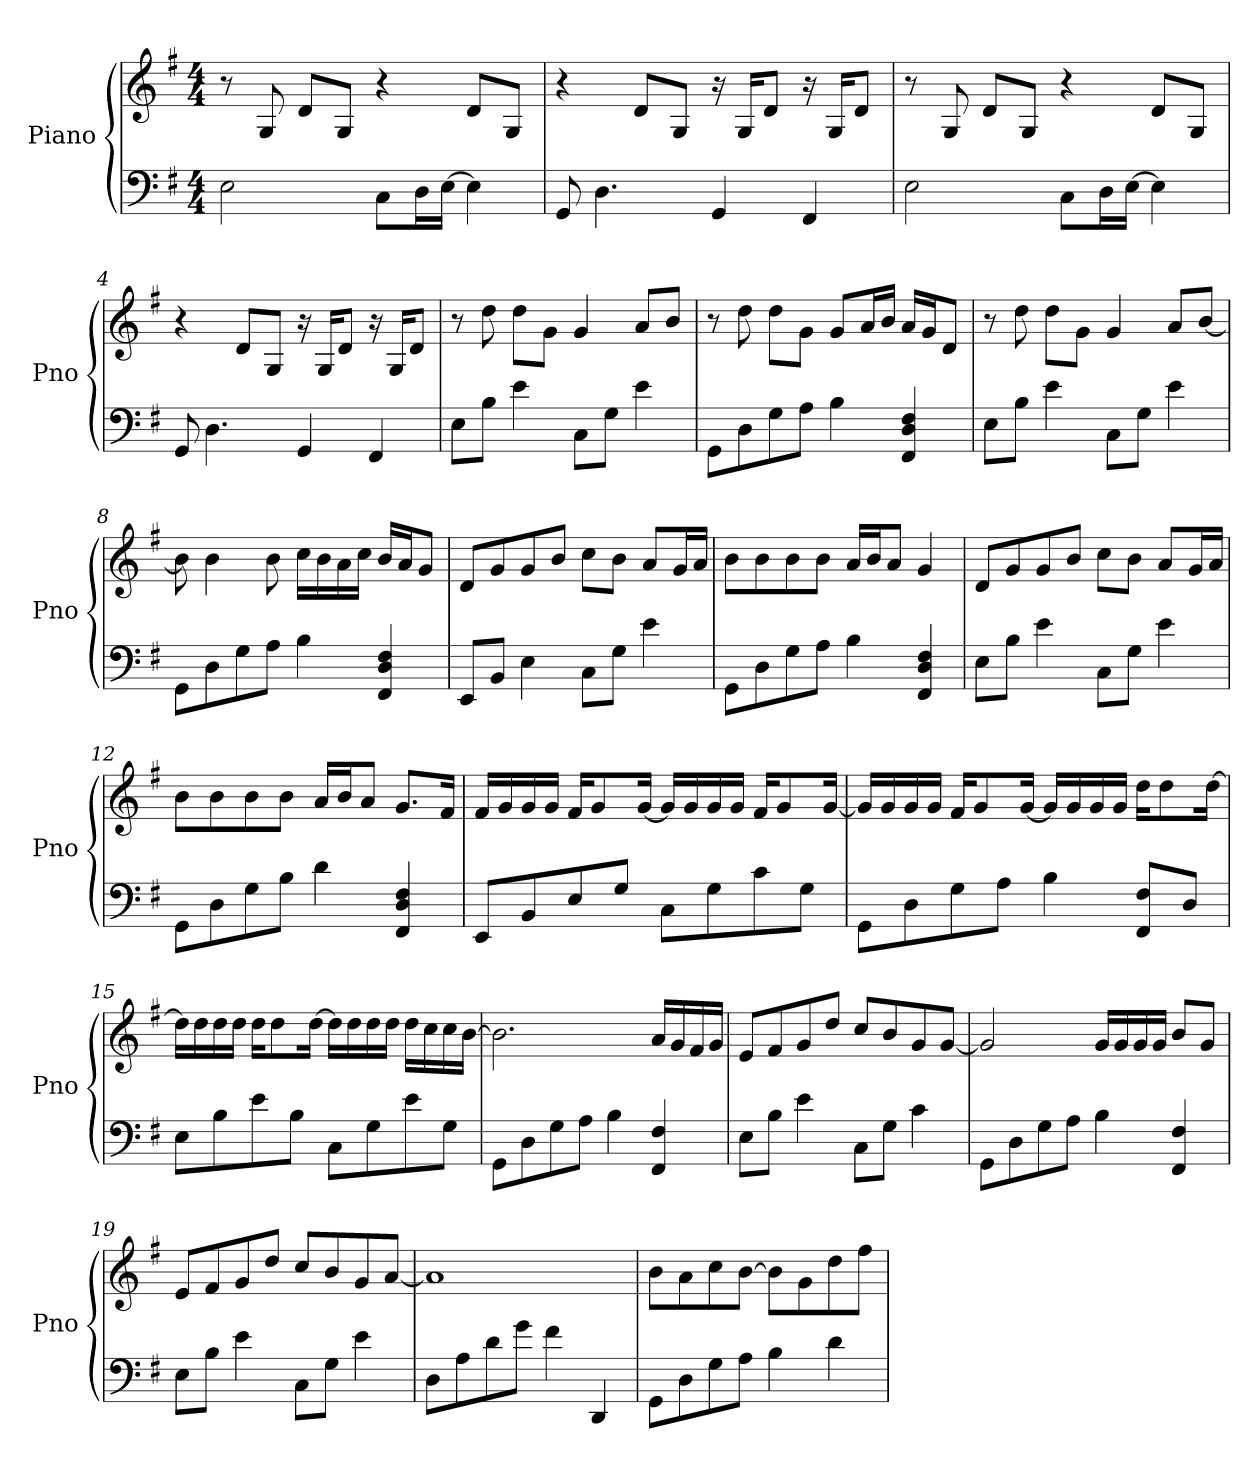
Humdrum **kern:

**kern	**kern
*part2	*part1
*staff2	*staff1
*I"Piano	*I"Piano
*I'Pno	*I'Pno
*clefF4	*clefG2
*k[f#]	*k[f#]
*M4/4	*M4/4
=1	=1
2E\	8r
.	8G/
.	8d/L
.	8G/J
8C\L	4r
16D\L	.
[16E\JJ	.
4E\]	8d/L
.	8G/J
=2	=2
8GG/	4r
4.D\	.
.	8d/L
.	8G/J
4GG/	16r
.	16G/KL
.	8d/J
4FF#/	16r
.	16G/KL
.	8d/J
=3	=3
2E\	8r
.	8G/
.	8d/L
.	8G/J
8C\L	4r
16D\L	.
[16E\JJ	.
4E\]	8d/L
.	8G/J
=4	=4
8GG/	4r
4.D\	.
.	8d/L
.	8G/J
4GG/	16r
.	16G/KL
.	8d/J
4FF#/	16r
.	16G/KL
.	8d/J
!!LO:LB:g=z
=5	=5
8E\L	8r
8B\J	8dd\
4e\	8dd\L
.	8g\J
8C\L	4g/
8G\J	.
4e\	8a/L
.	8b/J
=6	=6
8GG\L	8r
8D\	8dd\
8G\	8dd\L
8A\J	8g\J
4B\	8g/L
.	16a/L
.	16b/JJ
4FF#/ 4D/ 4F#/	16a/LL
.	16g/J
.	8d/J
=7	=7
8E\L	8r
8B\J	8dd\
4e\	8dd\L
.	8g\J
8C\L	4g/
8G\J	.
4e\	8a/L
.	[8b/J
=8	=8
8GG\L	8b\]
8D\	4b\
8G\	.
8A\J	8b\
4B\	16cc\LL
.	16b\
.	16a\
.	16cc\JJ
4FF#/ 4D/ 4F#/	16b/LL
.	16a/J
.	8g/J
!!LO:LB:g=z
=9	=9
8EE/L	8d/L
8BB/J	8g/
4E\	8g/
.	8b/J
8C\L	8cc\L
8G\J	8b\J
4e\	8a/L
.	16g/L
.	16a/JJ
=10	=10
8GG\L	8b\L
8D\	8b\
8G\	8b\
8A\J	8b\J
4B\	16a/LL
.	16b/J
.	8a/J
4FF#/ 4D/ 4F#/	4g/
=11	=11
8E\L	8d/L
8B\J	8g/
4e\	8g/
.	8b/J
8C\L	8cc\L
8G\J	8b\J
4e\	8a/L
.	16g/L
.	16a/JJ
=12	=12
8GG\L	8b\L
8D\	8b\
8G\	8b\
8B\J	8b\J
4d\	16a/LL
.	16b/J
.	8a/J
4FF#/ 4D/ 4F#/	8.g/L
.	16f#/Jk
!!LO:LB:g=z
=13	=13
8EE/L	16f#/LL
.	16g/
8BB/	16g/
.	16g/JJ
8E/	16f#/KL
.	8g/
8G/J	.
.	[16g/Jk
8C\L	16g/LL]
.	16g/
8G\	16g/
.	16g/JJ
8c\	16f#/KL
.	8g/
8G\J	.
.	[16g/Jk
=14	=14
8GG\L	16g/LL]
.	16g/
8D\	16g/
.	16g/JJ
8G\	16f#/KL
.	8g/
8A\J	.
.	[16g/Jk
4B\	16g/LL]
.	16g/
.	16g/
.	16g/JJ
8FF#/ 8F#/L	16dd\KL
.	8dd\
8D/J	.
.	[16dd\Jk
=15	=15
8E\L	16dd\LL]
.	16dd\
8B\	16dd\
.	16dd\JJ
8e\	16dd\KL
.	8dd\
8B\J	.
.	[16dd\Jk
8C\L	16dd\LL]
.	16dd\
8G\	16dd\
.	16dd\JJ
8e\	16dd\LL
.	16cc\
8G\J	16cc\
.	[16b\JJ
!!LO:LB:g=z
=16	=16
8GG\L	2.b\]
8D\	.
8G\	.
8A\J	.
4B\	.
4FF#/ 4F#/	16a/LL
.	16g/
.	16f#/
.	16g/JJ
=17	=17
8E\L	8e/L
8B\J	8f#/
4e\	8g/
.	8dd/J
8C\L	8cc/L
8G\J	8b/
4c\	8g/
.	[8g/J
=18	=18
8GG\L	2g/]
8D\	.
8G\	.
8A\J	.
4B\	16g/LL
.	16g/
.	16g/
.	16g/JJ
4FF#/ 4F#/	8b/L
.	8g/J
=19	=19
8E\L	8e/L
8B\J	8f#/
4e\	8g/
.	8dd/J
8C\L	8cc/L
8G\J	8b/
4e\	8g/
.	[8a/J
!!LO:PB:g=z
=20	=20
8D\L	1a]
8A\	.
8d\	.
8g\J	.
4f#\	.
4DD/	.
=21	=21
8GG\L	8b\L
8D\	8a\
8G\	8cc\
8A\J	[8b\J
4B\	8b\L]
.	8g\
4d\	8dd\
.	8ff#\J
=	=
*-	*-
